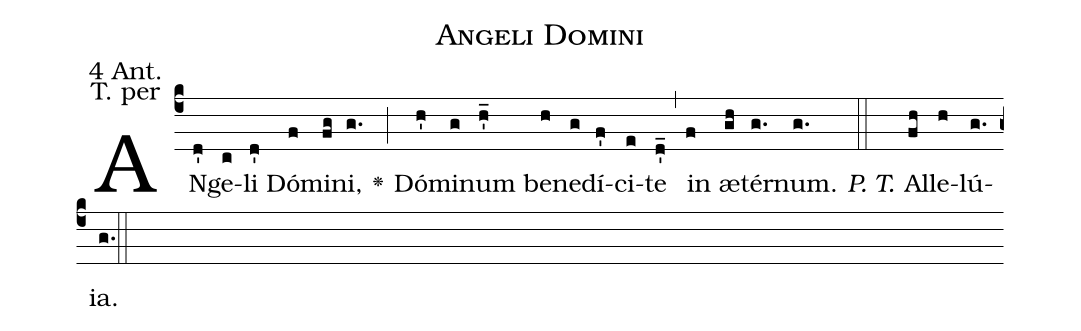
name: Angeli Domini;
office-part: 4 Antiphon;
mode: Tonus peregrinus;
annotation: 4 Ant.;
annotation: T. per;
def-m1:}{\greseteolcustos{manual}{;
def-m2:\ifx\breakbeforeEuouae\undefined\else;
def-m3:\fi}\ifx\noeuouae\undefined\def\noeuouae{F}\fi\if\noeuouae F{;
def-m4:}\fi;
%%
% The syntax in this part is called gabc. Please refer to http://home.gna.org/gregorio/gabc/#basis

(c4)AN(d')ge(c)li(d') Dó(f)mi(fg)ni,(g.) <v>\greheightstar</v>(;)
Dó(h')mi(g)num(h'_) be(h)ne(g)dí(f')ci(e)te(d'_) (,) in(f) æ(gh)tér(g.)num.(g.) <i>P. T.</i>(::)

Al(fh)le(h)lú(g.[em1])ia.(g.) (::[em2]z[em3])

E(g) u(g) o(g) u(d) a(f) e.(ed..) (::[em4])
